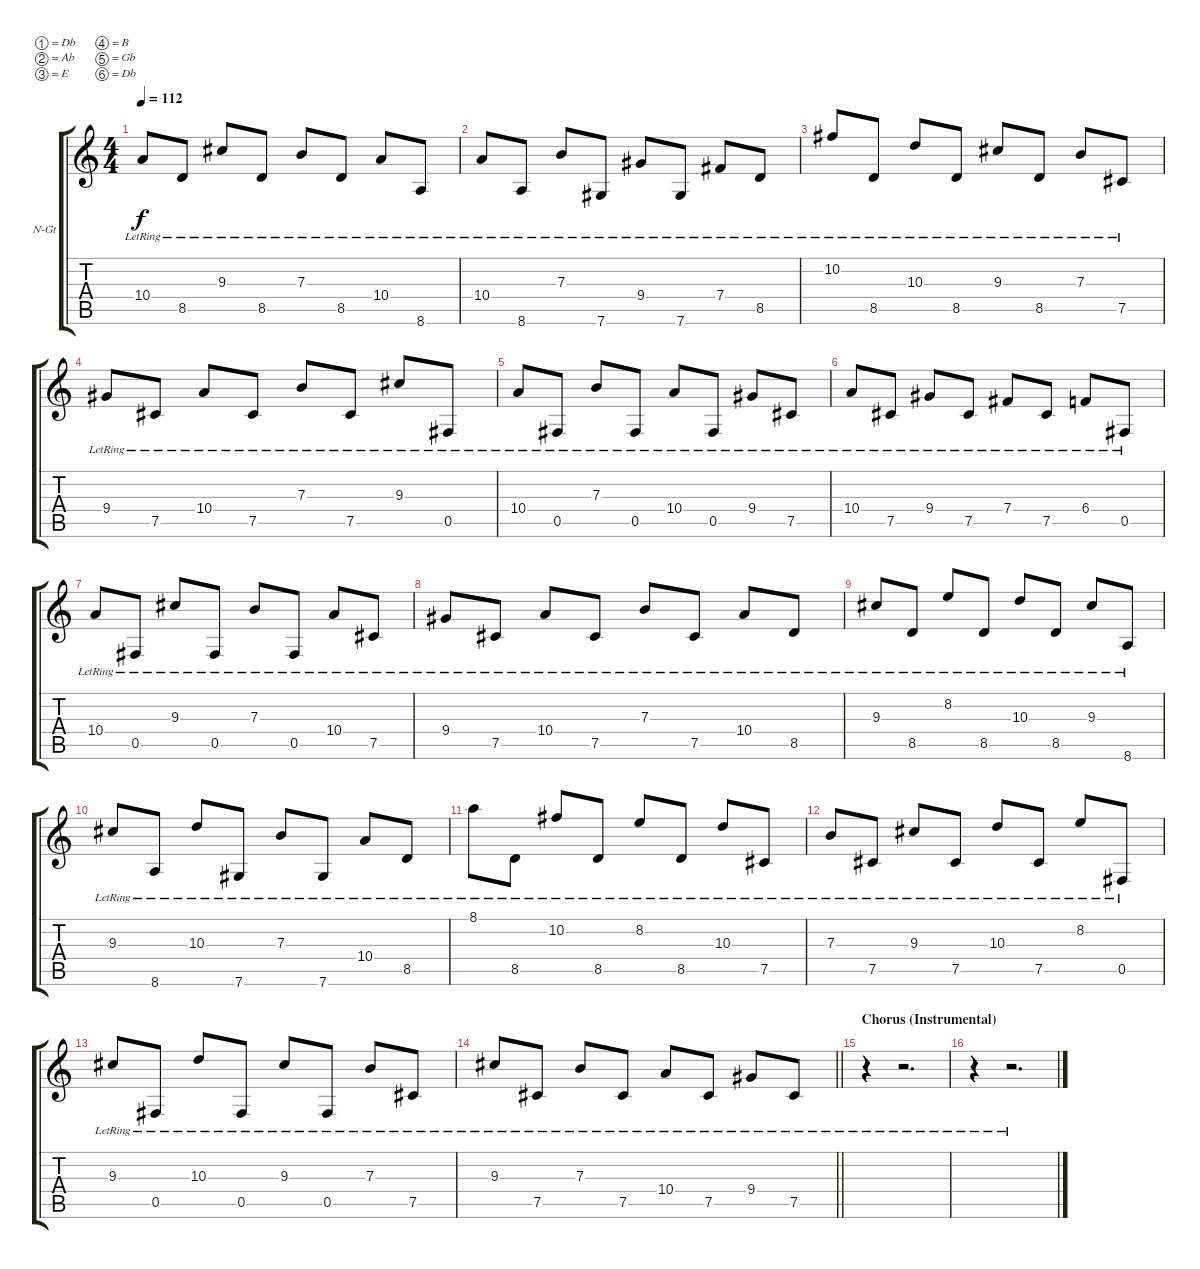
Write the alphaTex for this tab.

\bracketExtendMode groupsimilarinstruments
\firstSystemTrackNameOrientation horizontal
\otherSystemsTrackNameOrientation horizontal
\track ("Acoustic Guitar I" "N-Gt") {instrument acousticguitarnylon}
\staff {score tabs}
\tuning (Db4 Ab3 E3 B2 Gb2 Db2)
\ts (4 4)
\tempo 112
\clef g2
\ks c
10.4{lr}.8{dy f} 8.5{lr}.8 9.3{lr}.8 8.5{lr}.8 7.3{lr}.8 8.5{lr}.8 10.4{lr}.8 8.6{lr}.8 |
10.4{lr}.8 8.6{lr}.8 7.3{lr}.8 7.6{lr}.8 9.4{lr}.8 7.6{lr}.8 7.4{lr}.8 8.5{lr}.8 |
10.2{lr}.8 8.5{lr}.8 10.3{lr}.8 8.5{lr}.8 9.3{lr}.8 8.5{lr}.8 7.3{lr}.8 7.5{lr}.8 |
9.4{lr}.8 7.5{lr}.8 10.4{lr}.8 7.5{lr}.8 7.3{lr}.8 7.5{lr}.8 9.3{lr}.8 0.5{lr}.8 |
10.4{lr}.8 0.5{lr}.8 7.3{lr}.8 0.5{lr}.8 10.4{lr}.8 0.5{lr}.8 9.4{lr}.8 7.5{lr}.8 |
10.4{lr}.8 7.5{lr}.8 9.4{lr}.8 7.5{lr}.8 7.4{lr}.8 7.5{lr}.8 6.4{lr}.8 0.5{lr}.8 |
10.4{lr}.8 0.5{lr}.8 9.3{lr}.8 0.5{lr}.8 7.3{lr}.8 0.5{lr}.8 10.4{lr}.8 7.5{lr}.8 |
9.4{lr}.8 7.5{lr}.8 10.4{lr}.8 7.5{lr}.8 7.3{lr}.8 7.5{lr}.8 10.4{lr}.8 8.5{lr}.8 |
9.3{lr}.8 8.5{lr}.8 8.2{lr}.8 8.5{lr}.8 10.3{lr}.8 8.5{lr}.8 9.3{lr}.8 8.6{lr}.8 |
9.3{lr}.8 8.6{lr}.8 10.3{lr}.8 7.6{lr}.8 7.3{lr}.8 7.6{lr}.8 10.4{lr}.8 8.5{lr}.8 |
8.1{lr}.8 8.5{lr}.8 10.2{lr}.8 8.5{lr}.8 8.2{lr}.8 8.5{lr}.8 10.3{lr}.8 7.5{lr}.8 |
7.3{lr}.8 7.5{lr}.8 9.3{lr}.8 7.5{lr}.8 10.3{lr}.8 7.5{lr}.8 8.2{lr}.8 0.5{lr}.8 |
9.3{lr}.8 0.5{lr}.8 10.3{lr}.8 0.5{lr}.8 9.3{lr}.8 0.5{lr}.8 7.3{lr}.8 7.5{lr}.8 |
\barLineRight lightlight
9.3{lr}.8 7.5{lr}.8 7.3{lr}.8 7.5{lr}.8 10.4{lr}.8 7.5{lr}.8 9.4{lr}.8 7.5{lr}.8 |
\section ("" "Chorus (Instrumental)")
r.4 r.2{d} |
r.4 r.2{d}
